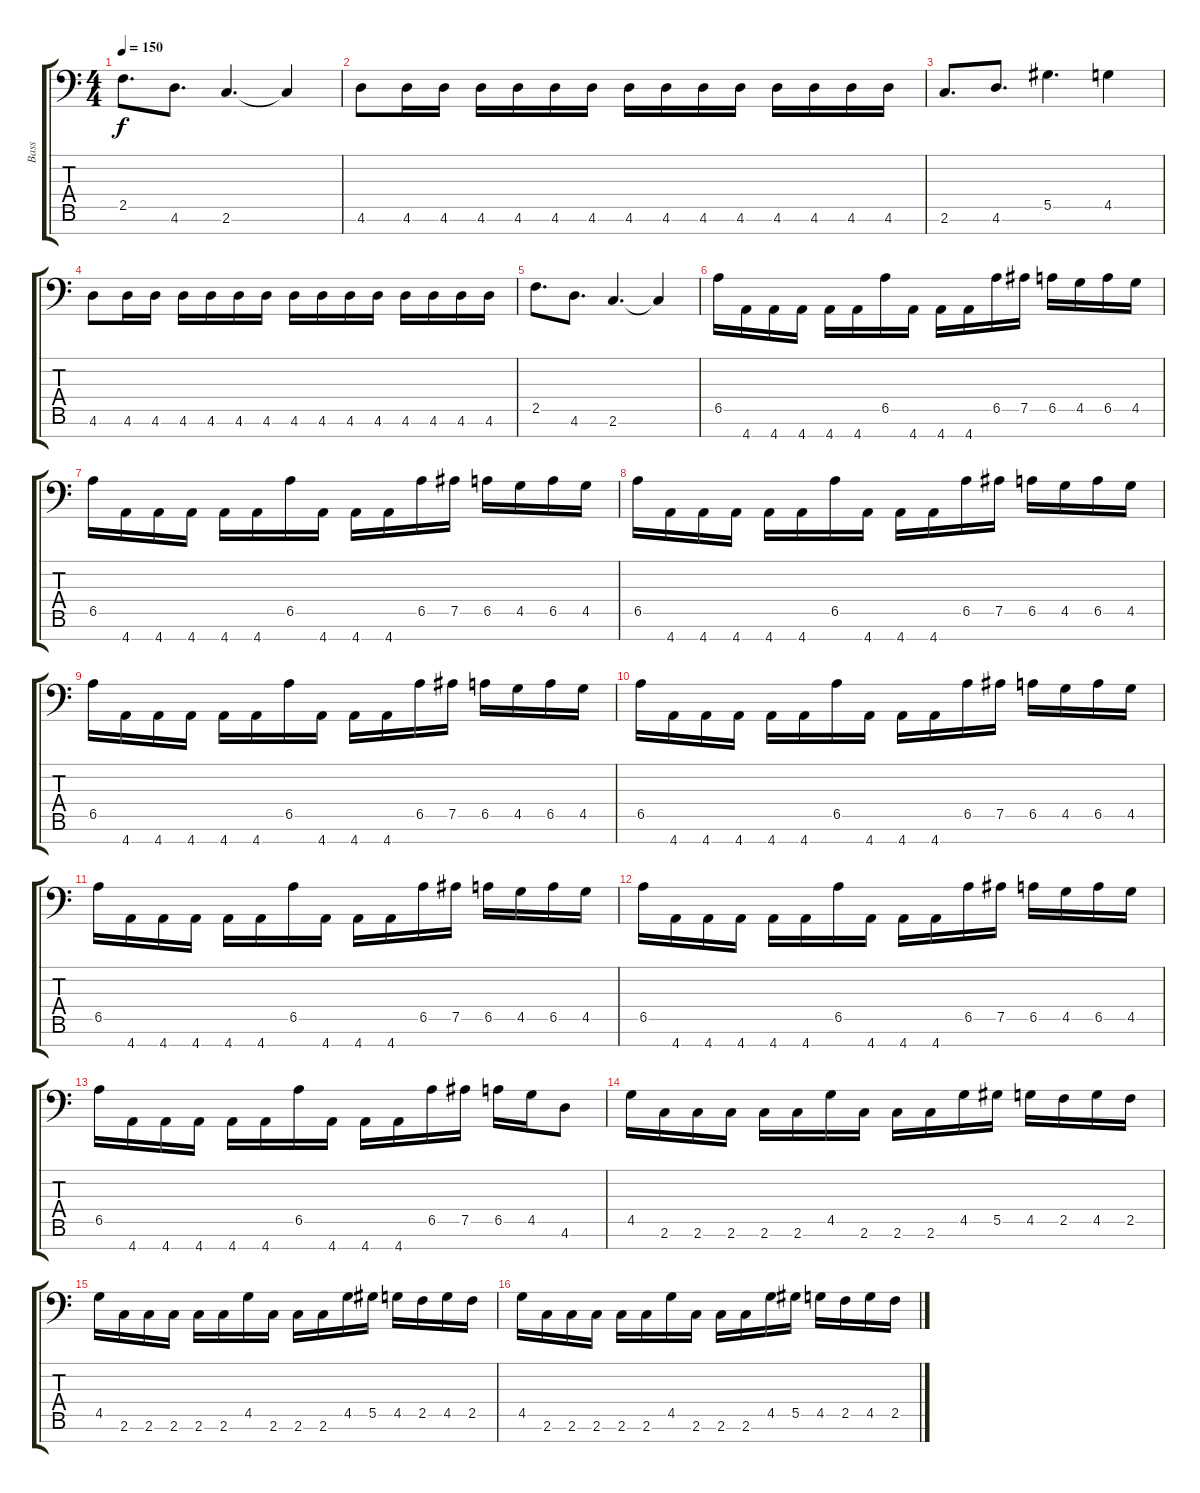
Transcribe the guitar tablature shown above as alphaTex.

\track ("Bass" "Bass") {instrument electricbassfinger}
\staff {score tabs}
\tuning (Bb3 F3 Db3 Ab2 Eb2 Bb1 F1) {hide}
\ts (4 4)
\tempo 150
\clef f4
\ks c
2.5.8{d dy f} 4.6.8{d} 2.6.4{d} 2.6{t}.4 |
4.6.8 4.6.16 4.6.16 4.6.16 4.6.16 4.6.16 4.6.16 4.6.16 4.6.16 4.6.16 4.6.16 4.6.16 4.6.16 4.6.16 4.6.16 |
2.6.8{d} 4.6.8{d} 5.5.4{d} 4.5.4 |
4.6.8 4.6.16 4.6.16 4.6.16 4.6.16 4.6.16 4.6.16 4.6.16 4.6.16 4.6.16 4.6.16 4.6.16 4.6.16 4.6.16 4.6.16 |
2.5.8{d} 4.6.8{d} 2.6.4{d} 2.6{t}.4 |
6.5.16 4.7.16 4.7.16 4.7.16 4.7.16 4.7.16 6.5.16 4.7.16 4.7.16 4.7.16 6.5.16 7.5.16 6.5.16 4.5.16 6.5.16 4.5.16 |
6.5.16 4.7.16 4.7.16 4.7.16 4.7.16 4.7.16 6.5.16 4.7.16 4.7.16 4.7.16 6.5.16 7.5.16 6.5.16 4.5.16 6.5.16 4.5.16 |
6.5.16 4.7.16 4.7.16 4.7.16 4.7.16 4.7.16 6.5.16 4.7.16 4.7.16 4.7.16 6.5.16 7.5.16 6.5.16 4.5.16 6.5.16 4.5.16 |
6.5.16 4.7.16 4.7.16 4.7.16 4.7.16 4.7.16 6.5.16 4.7.16 4.7.16 4.7.16 6.5.16 7.5.16 6.5.16 4.5.16 6.5.16 4.5.16 |
6.5.16 4.7.16 4.7.16 4.7.16 4.7.16 4.7.16 6.5.16 4.7.16 4.7.16 4.7.16 6.5.16 7.5.16 6.5.16 4.5.16 6.5.16 4.5.16 |
6.5.16 4.7.16 4.7.16 4.7.16 4.7.16 4.7.16 6.5.16 4.7.16 4.7.16 4.7.16 6.5.16 7.5.16 6.5.16 4.5.16 6.5.16 4.5.16 |
6.5.16 4.7.16 4.7.16 4.7.16 4.7.16 4.7.16 6.5.16 4.7.16 4.7.16 4.7.16 6.5.16 7.5.16 6.5.16 4.5.16 6.5.16 4.5.16 |
6.5.16 4.7.16 4.7.16 4.7.16 4.7.16 4.7.16 6.5.16 4.7.16 4.7.16 4.7.16 6.5.16 7.5.16 6.5.16 4.5.16 4.6.8 |
4.5.16 2.6.16 2.6.16 2.6.16 2.6.16 2.6.16 4.5.16 2.6.16 2.6.16 2.6.16 4.5.16 5.5.16 4.5.16 2.5.16 4.5.16 2.5.16 |
4.5.16 2.6.16 2.6.16 2.6.16 2.6.16 2.6.16 4.5.16 2.6.16 2.6.16 2.6.16 4.5.16 5.5.16 4.5.16 2.5.16 4.5.16 2.5.16 |
4.5.16 2.6.16 2.6.16 2.6.16 2.6.16 2.6.16 4.5.16 2.6.16 2.6.16 2.6.16 4.5.16 5.5.16 4.5.16 2.5.16 4.5.16 2.5.16
